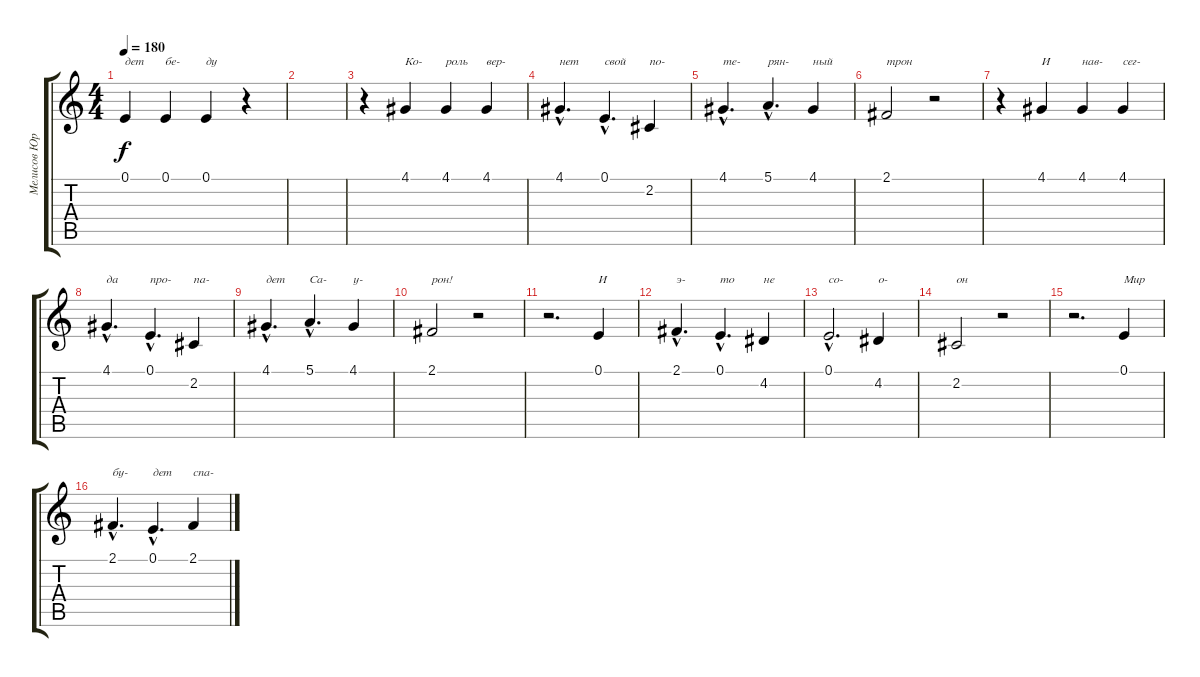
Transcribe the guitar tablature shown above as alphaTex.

\track ("Мелисов Юрий" "Мелисов Юр") {instrument bassoon}
\staff {score tabs}
\tuning (E4 B3 G3 D3 A2 E2) {hide}
\ts (4 4)
\tempo 180
\clef g2
\ks c
0.1.4{txt "дет" dy f} 0.1.4{txt "бе-"} 0.1.4{txt "ду"} r.4 |
|
r.4 4.1.4{txt "Ко-"} 4.1.4{txt "роль"} 4.1.4{txt "вер-"} |
4.1{hac}.4{d txt "нет"} 0.1{hac}.4{d txt "свой"} 2.2.4{txt "по-"} |
4.1{hac}.4{d txt "те-"} 5.1{hac}.4{d txt "рян-"} 4.1.4{txt "ный"} |
2.1.2{txt "трон"} r.2 |
r.4 4.1.4{txt "И"} 4.1.4{txt "нав-"} 4.1.4{txt "сег-"} |
4.1{hac}.4{d txt "да"} 0.1{hac}.4{d txt "про-"} 2.2.4{txt "па-"} |
4.1{hac}.4{d txt "дет"} 5.1{hac}.4{d txt "Са-"} 4.1.4{txt "у-"} |
2.1.2{txt "рон!"} r.2 |
r.2{d} 0.1.4{txt "И"} |
2.1{hac}.4{d txt "э-"} 0.1{hac}.4{d txt "то"} 4.2.4{txt "не"} |
0.1{hac}.2{d txt "со-"} 4.2.4{txt "о-"} |
2.2.2{txt "он"} r.2 |
r.2{d} 0.1.4{txt "Мир"} |
2.1{hac}.4{d txt "бу-"} 0.1{hac}.4{d txt "дет"} 2.1.4{txt "спа-"}
